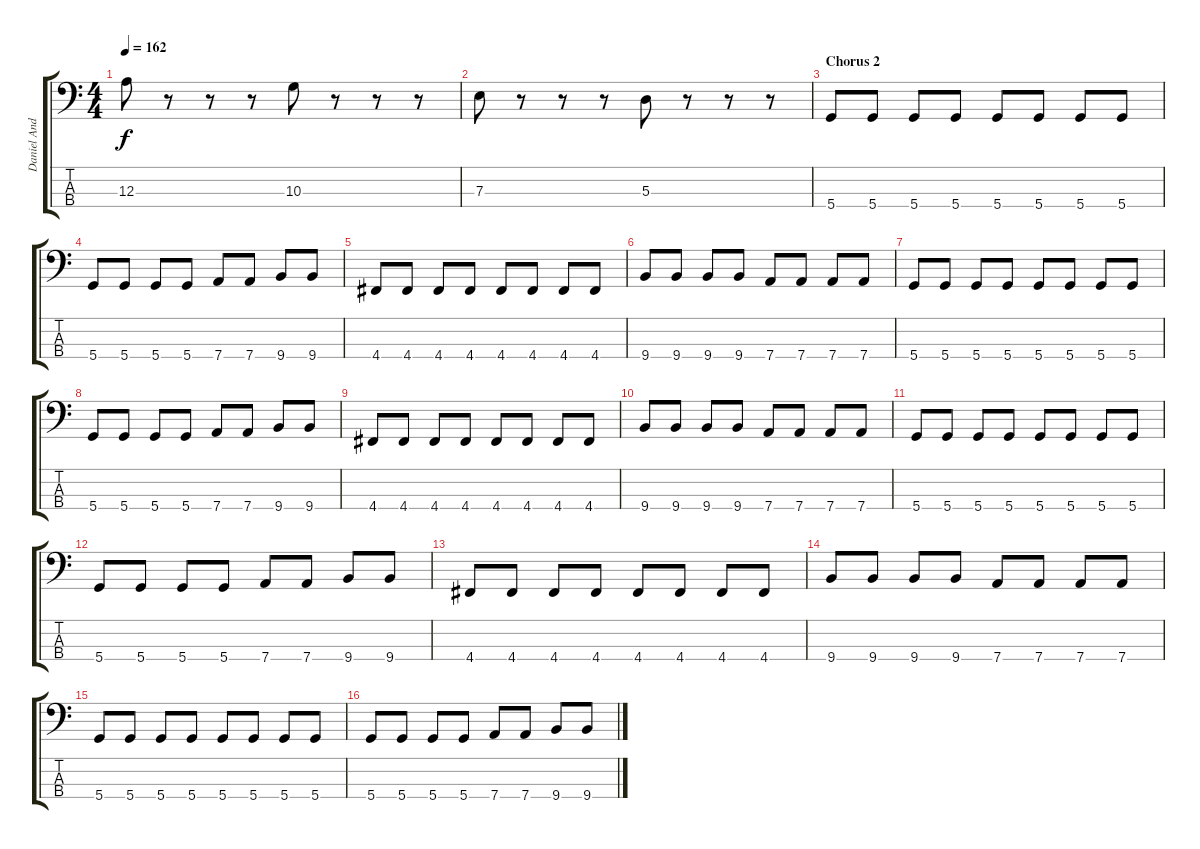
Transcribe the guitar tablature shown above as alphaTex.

\track ("Daniel Anderson" "Daniel And") {instrument electricbassfinger}
\staff {score tabs}
\tuning (G2 D2 A1 D1) {hide}
\ts (4 4)
\tempo 162
\clef f4
\ks c
12.3.8{dy f} r.8 r.8 r.8 10.3.8 r.8 r.8 r.8 |
7.3.8 r.8 r.8 r.8 5.3.8 r.8 r.8 r.8 |
\section ("" "Chorus 2")
5.4.8 5.4.8 5.4.8 5.4.8 5.4.8 5.4.8 5.4.8 5.4.8 |
5.4.8 5.4.8 5.4.8 5.4.8 7.4.8 7.4.8 9.4.8 9.4.8 |
4.4.8 4.4.8 4.4.8 4.4.8 4.4.8 4.4.8 4.4.8 4.4.8 |
9.4.8 9.4.8 9.4.8 9.4.8 7.4.8 7.4.8 7.4.8 7.4.8 |
5.4.8 5.4.8 5.4.8 5.4.8 5.4.8 5.4.8 5.4.8 5.4.8 |
5.4.8 5.4.8 5.4.8 5.4.8 7.4.8 7.4.8 9.4.8 9.4.8 |
4.4.8 4.4.8 4.4.8 4.4.8 4.4.8 4.4.8 4.4.8 4.4.8 |
9.4.8 9.4.8 9.4.8 9.4.8 7.4.8 7.4.8 7.4.8 7.4.8 |
5.4.8 5.4.8 5.4.8 5.4.8 5.4.8 5.4.8 5.4.8 5.4.8 |
5.4.8 5.4.8 5.4.8 5.4.8 7.4.8 7.4.8 9.4.8 9.4.8 |
4.4.8 4.4.8 4.4.8 4.4.8 4.4.8 4.4.8 4.4.8 4.4.8 |
9.4.8 9.4.8 9.4.8 9.4.8 7.4.8 7.4.8 7.4.8 7.4.8 |
5.4.8 5.4.8 5.4.8 5.4.8 5.4.8 5.4.8 5.4.8 5.4.8 |
5.4.8 5.4.8 5.4.8 5.4.8 7.4.8 7.4.8 9.4.8 9.4.8
